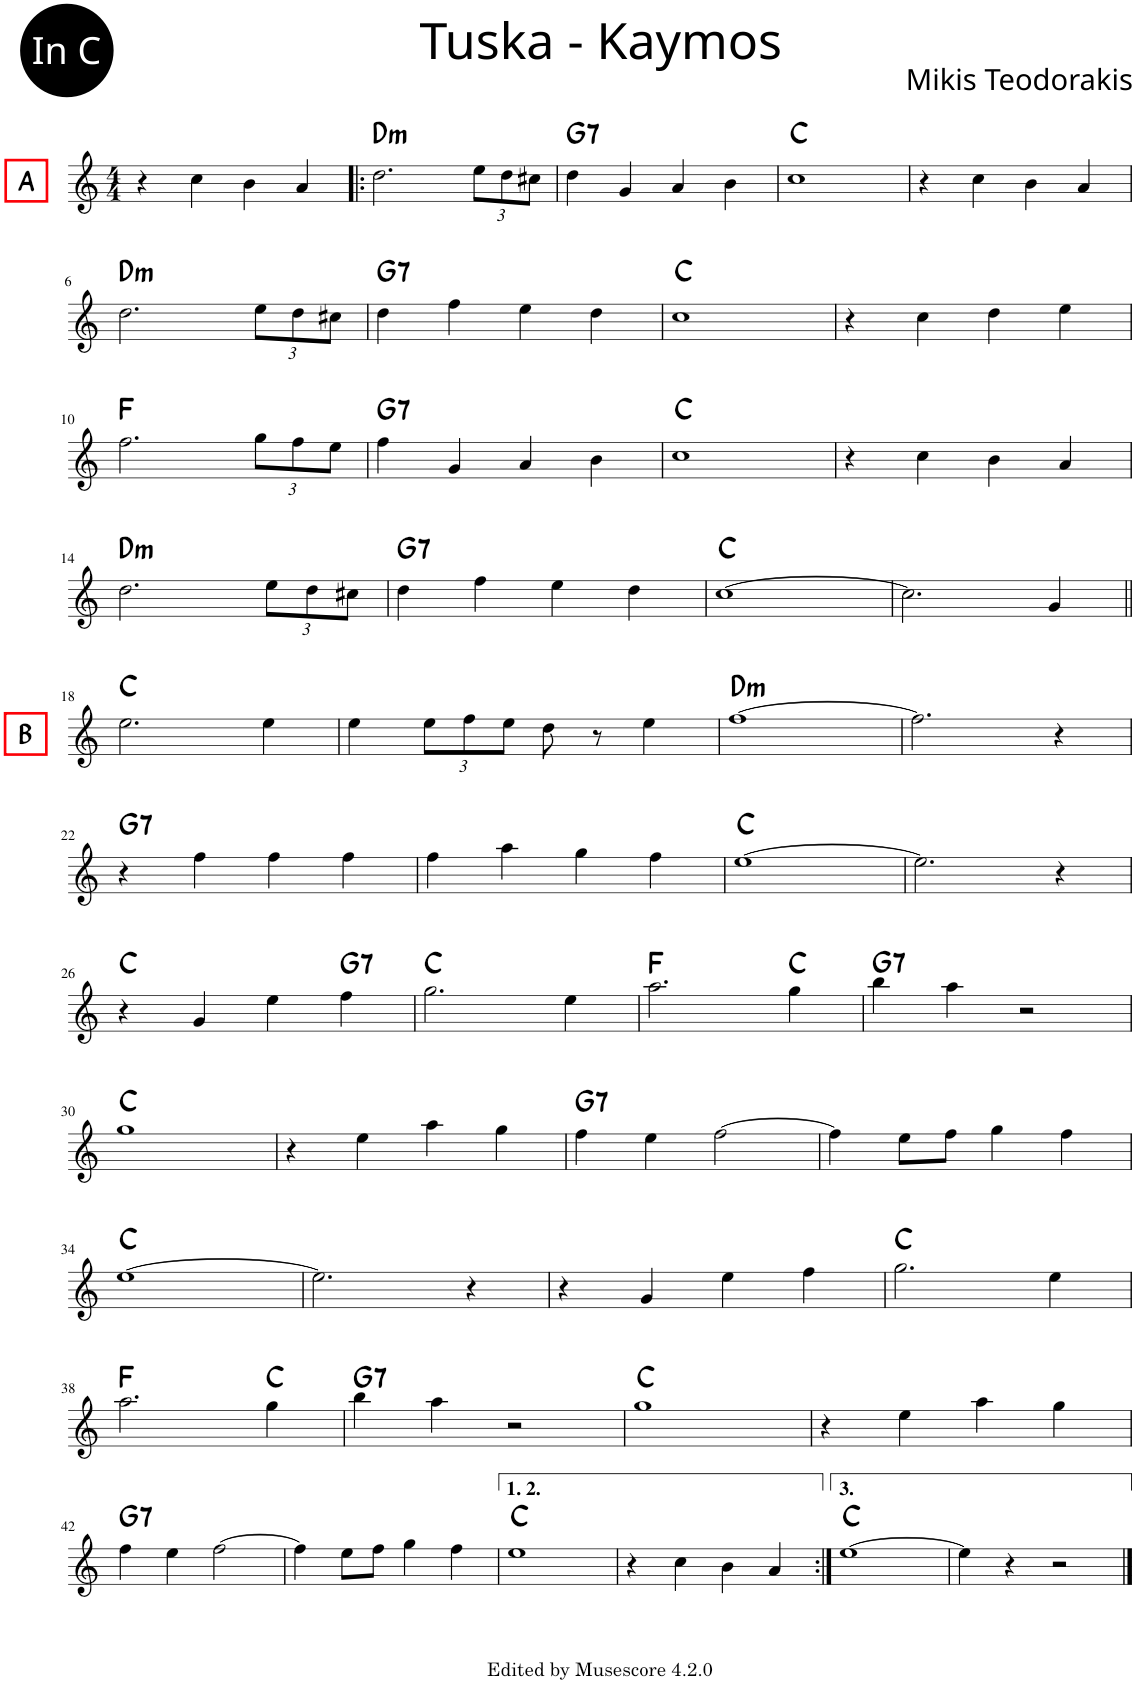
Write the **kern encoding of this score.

**kern	**harte
*part1	*part1
*staff1	*
*I"Piano	*
*I'Pno.	*
*clefG2	*
*k[]	*
*M4/4	*
=1	=1
4r	.
!LO:TX:a:B:t=A	!
4cc\	.
4b\	.
4a/	.
=2!|:	=2!|:
!	!LO:H:kt=m
2.dd\	D:min
*Xbrackettup	*
12ee\L	.
12dd\	.
12cc#X\J	.
=3	=3
!	!LO:H:kt=7
4dd\	G:7
4g/	.
4a/	.
4b\	.
=4	=4
1cc	C:maj
=5	=5
4r	.
4cc\	.
4b\	.
4a/	.
!!LO:LB:g=z
=6	=6
!	!LO:H:kt=m
2.dd\	D:min
12ee\L	.
12dd\	.
12cc#X\J	.
=7	=7
!	!LO:H:kt=7
4dd\	G:7
4ff\	.
4ee\	.
4dd\	.
=8	=8
1cc	C:maj
=9	=9
4r	.
4cc\	.
4dd\	.
4ee\	.
!!LO:LB:g=z
=10	=10
2.ff\	F:maj
12gg\L	.
12ff\	.
12ee\J	.
=11	=11
!	!LO:H:kt=7
4ff\	G:7
4g/	.
4a/	.
4b\	.
=12	=12
1cc	C:maj
=13	=13
4r	.
4cc\	.
4b\	.
4a/	.
!!LO:LB:g=z
=14	=14
!	!LO:H:kt=m
2.dd\	D:min
12ee\L	.
12dd\	.
12cc#X\J	.
=15	=15
!	!LO:H:kt=7
4dd\	G:7
4ff\	.
4ee\	.
4dd\	.
=16	=16
[1cc	C:maj
=17	=17
2.cc\]	.
4g/	.
!!LO:LB:g=z
=18||	=18||
!LO:TX:a:B:t=B	!
2.ee\	C:maj
4ee\	.
=19	=19
4ee\	.
12ee\L	.
12ff\	.
12ee\J	.
8dd\	.
8r	.
4ee\	.
=20	=20
!	!LO:H:kt=m
[1ff	D:min
=21	=21
2.ff\]	.
4r	.
!!LO:LB:g=z
=22	=22
!	!LO:H:kt=7
4r	G:7
4ff\	.
4ff\	.
4ff\	.
=23	=23
4ff\	.
4aa\	.
4gg\	.
4ff\	.
=24	=24
[1ee	C:maj
=25	=25
2.ee\]	.
4r	.
!!LO:LB:g=z
=26	=26
4r	C:maj
4g/	.
4ee\	.
!	!LO:H:kt=7
4ff\	G:7
=27	=27
2.gg\	C:maj
4ee\	.
=28	=28
2.aa\	F:maj
4gg\	C:maj
=29	=29
!	!LO:H:kt=7
4bb\	G:7
4aa\	.
2r	.
!!LO:LB:g=z
=30	=30
1gg	C:maj
=31	=31
4r	.
4ee\	.
4aa\	.
4gg\	.
=32	=32
!	!LO:H:kt=7
4ff\	G:7
4ee\	.
[2ff\	.
=33	=33
4ff\]	.
8ee\L	.
8ff\J	.
4gg\	.
4ff\	.
!!LO:LB:g=z
=34	=34
[1ee	C:maj
=35	=35
2.ee\]	.
4r	.
=36	=36
4r	.
4g/	.
4ee\	.
4ff\	.
=37	=37
2.gg\	C:maj
4ee\	.
!!LO:LB:g=z
=38	=38
2.aa\	F:maj
4gg\	C:maj
=39	=39
!	!LO:H:kt=7
4bb\	G:7
4aa\	.
2r	.
=40	=40
1gg	C:maj
=41	=41
4r	.
4ee\	.
4aa\	.
4gg\	.
!!LO:LB:g=z
=42	=42
!	!LO:H:kt=7
4ff\	G:7
4ee\	.
[2ff\	.
=43	=43
4ff\]	.
8ee\L	.
8ff\J	.
4gg\	.
4ff\	.
=44	=44
1ee	C:maj
=45	=45
4r	.
4cc\	.
4b\	.
4a/	.
=46:|!	=46:|!
[1ee	C:maj
=47	=47
4ee\]	.
4r	.
2r	.
==	==
*-	*-
